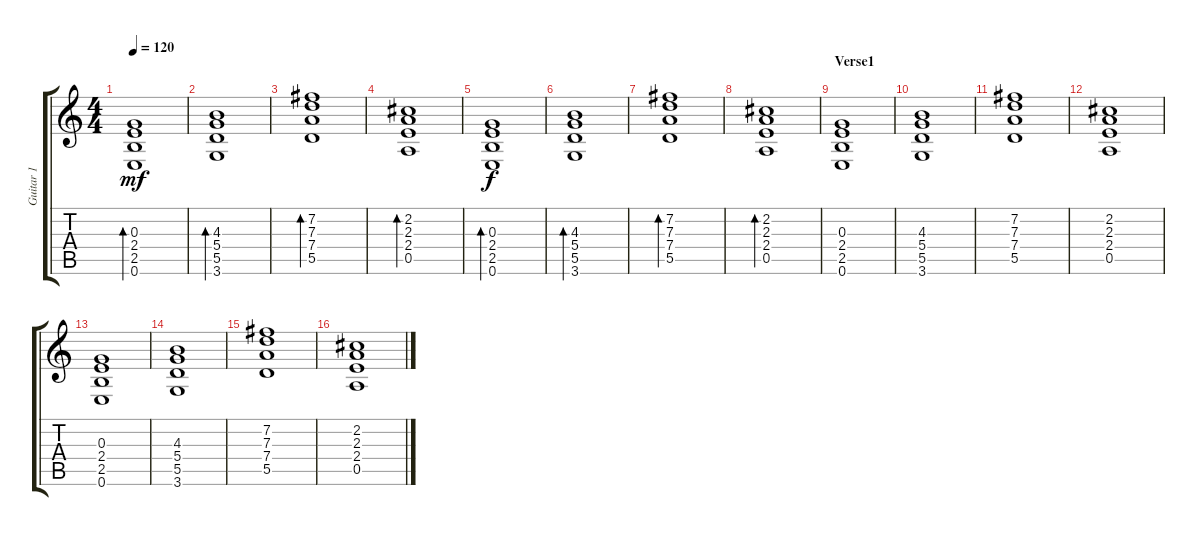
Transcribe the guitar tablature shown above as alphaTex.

\track ("Guitar 1" "Guitar 1") {instrument distortionguitar}
\staff {score tabs}
\tuning (E4 B3 G3 D3 A2 E2) {hide}
\ts (4 4)
\tempo 120
\clef g2
\ks c
(0.3 2.4 2.5 0.6).1{bd 240 dy mf volume 12} |
(4.3 5.4 5.5 3.6).1{bd 240} |
(7.2 7.3 7.4 5.5).1{bd 240} |
(2.2 2.3 2.4 0.5).1{bd 240} |
(0.3 2.4 2.5 0.6).1{bd 240 dy f} |
(4.3 5.4 5.5 3.6).1{bd 240} |
(7.2 7.3 7.4 5.5).1{bd 240} |
(2.2 2.3 2.4 0.5).1{bd 240} |
\section ("" "Verse1")
(0.3 2.4 2.5 0.6).1 |
(4.3 5.4 5.5 3.6).1 |
(7.2 7.3 7.4 5.5).1 |
(2.2 2.3 2.4 0.5).1 |
(0.3 2.4 2.5 0.6).1 |
(4.3 5.4 5.5 3.6).1 |
(7.2 7.3 7.4 5.5).1 |
(2.2 2.3 2.4 0.5).1
